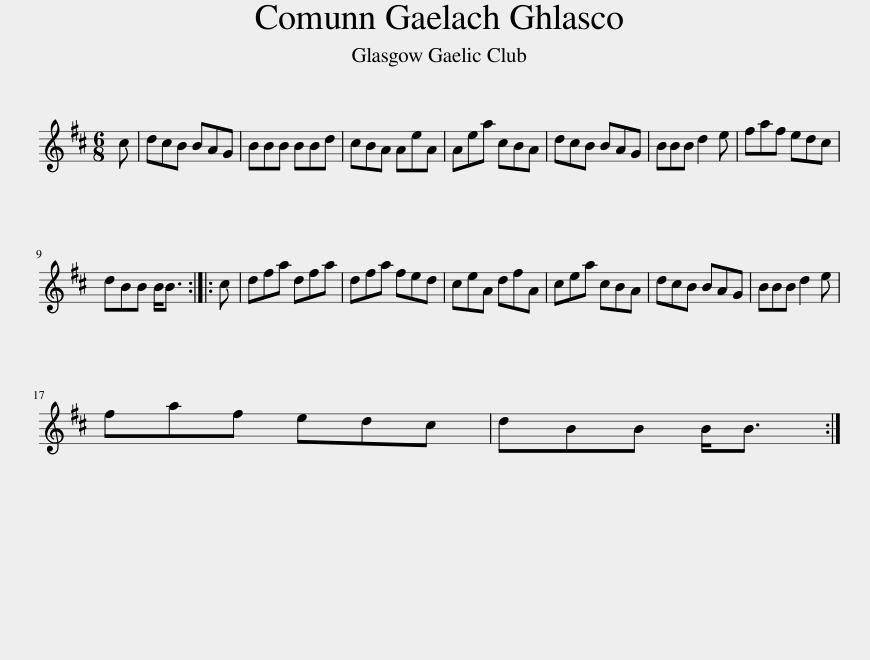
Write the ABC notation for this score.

X:1
L:1/8
M:6/8
I:linebreak $
K:Bmin
V:1 treble
V:1
 c | dcB BAG | BBB BBd | cBA AeA | Aea cBA | %5
 dcB BAG | BBB d2 e | faf edc |$ dBB B<B :: c | %10
 dfa dfa | dfa fed | ceA dfA | cea cBA | dcB BAG | %15
 BBB d2 e |$ faf edc | dBB B<B :| %18
